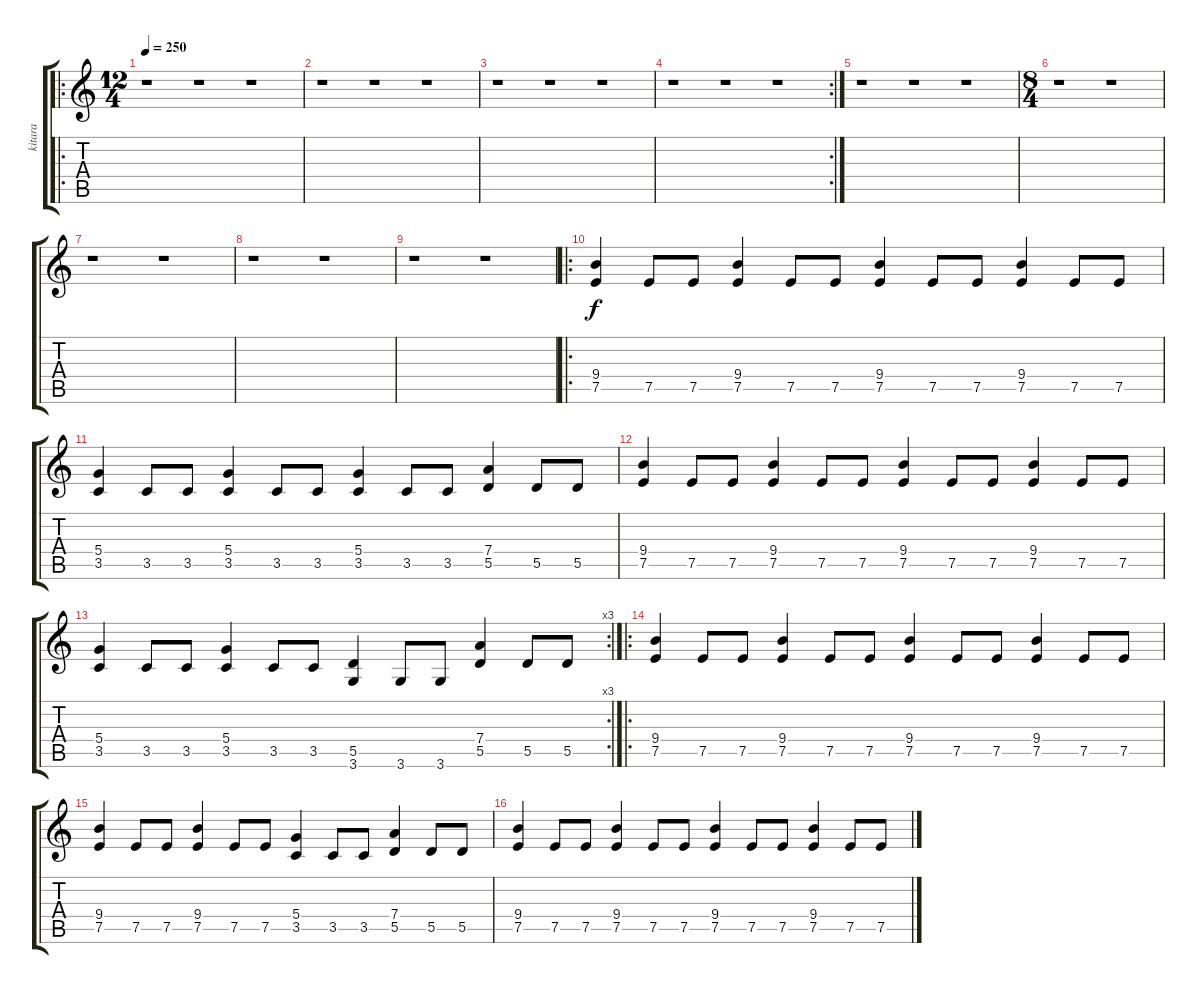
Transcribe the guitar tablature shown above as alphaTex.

\track ("kitara" "kitara") {instrument overdrivenguitar}
\staff {score tabs}
\tuning (E4 B3 G3 D3 A2 E2) {hide}
\ro
\ts (12 4)
\tempo 250
\clef g2
\ks c
r.1{dy f instrument overdrivenguitar} r.1 r.1 |
r.1 r.1 r.1 |
r.1 r.1 r.1 |
\rc 2
r.1 r.1 r.1 |
r.1 r.1 r.1 |
\ts (8 4)
r.1 r.1 |
r.1 r.1 |
r.1 r.1 |
r.1 r.1 |
\ro
(9.4 7.5).4 7.5.8 7.5.8 (9.4 7.5).4 7.5.8 7.5.8 (9.4 7.5).4 7.5.8 7.5.8 (9.4 7.5).4 7.5.8 7.5.8 |
(5.4 3.5).4 3.5.8 3.5.8 (5.4 3.5).4 3.5.8 3.5.8 (5.4 3.5).4 3.5.8 3.5.8 (7.4 5.5).4 5.5.8 5.5.8 |
(9.4 7.5).4 7.5.8 7.5.8 (9.4 7.5).4 7.5.8 7.5.8 (9.4 7.5).4 7.5.8 7.5.8 (9.4 7.5).4 7.5.8 7.5.8 |
\rc 3
(5.4 3.5).4 3.5.8 3.5.8 (5.4 3.5).4 3.5.8 3.5.8 (5.5 3.6).4 3.6.8 3.6.8 (7.4 5.5).4 5.5.8 5.5.8 |
\ro
(9.4 7.5).4 7.5.8 7.5.8 (9.4 7.5).4 7.5.8 7.5.8 (9.4 7.5).4 7.5.8 7.5.8 (9.4 7.5).4 7.5.8 7.5.8 |
(9.4 7.5).4 7.5.8 7.5.8 (9.4 7.5).4 7.5.8 7.5.8 (5.4 3.5).4 3.5.8 3.5.8 (7.4 5.5).4 5.5.8 5.5.8 |
(9.4 7.5).4 7.5.8 7.5.8 (9.4 7.5).4 7.5.8 7.5.8 (9.4 7.5).4 7.5.8 7.5.8 (9.4 7.5).4 7.5.8 7.5.8
